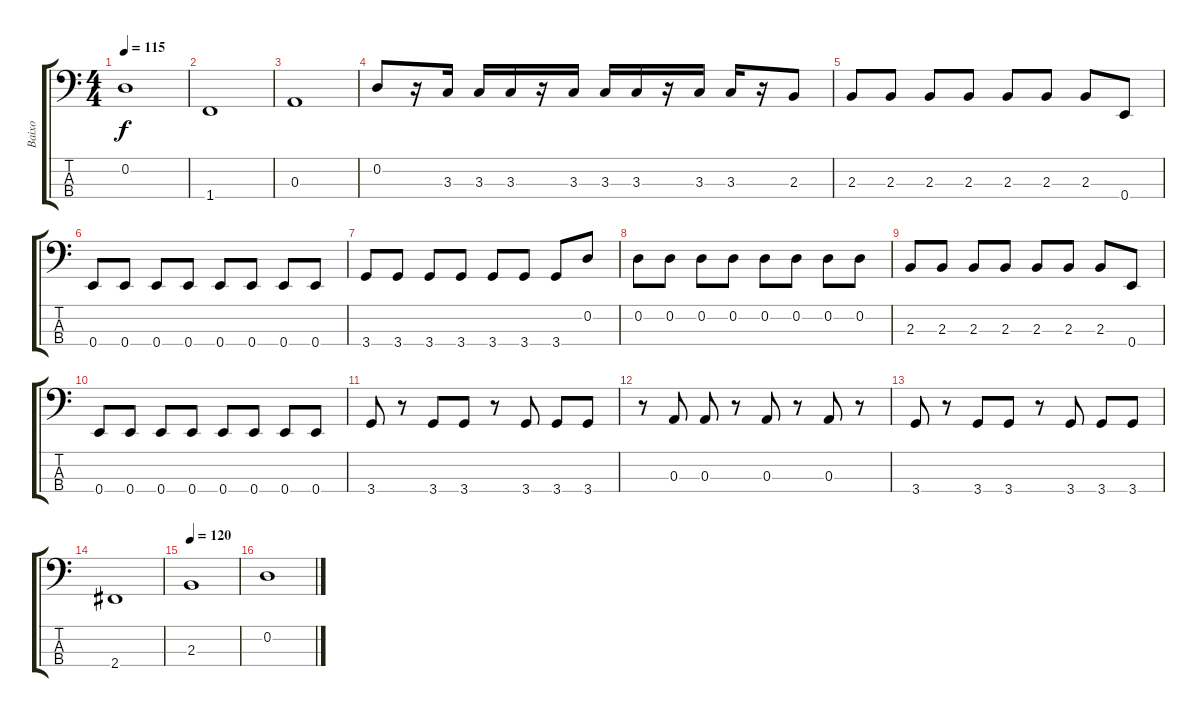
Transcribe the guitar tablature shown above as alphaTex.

\track ("Baixo" "Baixo") {instrument electricbassfinger}
\staff {score tabs}
\tuning (G2 D2 A1 E1) {hide}
\ts (4 4)
\tempo 115
\clef f4
\ks c
0.2{t}.1{dy f} |
1.4.1 |
0.3.1 |
0.2.8 r.16 3.3.16 3.3.16 3.3.16 r.16 3.3.16 3.3.16 3.3.16 r.16 3.3.16 3.3.16 r.16 2.3.8 |
2.3.8 2.3.8 2.3.8 2.3.8 2.3.8 2.3.8 2.3.8 0.4.8 |
0.4.8 0.4.8 0.4.8 0.4.8 0.4.8 0.4.8 0.4.8 0.4.8 |
3.4.8 3.4.8 3.4.8 3.4.8 3.4.8 3.4.8 3.4.8 0.2.8 |
0.2.8 0.2.8 0.2.8 0.2.8 0.2.8 0.2.8 0.2.8 0.2.8 |
2.3.8 2.3.8 2.3.8 2.3.8 2.3.8 2.3.8 2.3.8 0.4.8 |
0.4.8 0.4.8 0.4.8 0.4.8 0.4.8 0.4.8 0.4.8 0.4.8 |
3.4.8 r.8 3.4.8 3.4.8 r.8 3.4.8 3.4.8 3.4.8 |
r.8 0.3.8 0.3.8 r.8 0.3.8 r.8 0.3.8 r.8 |
3.4.8 r.8 3.4.8 3.4.8 r.8 3.4.8 3.4.8 3.4.8 |
2.4.1 |
\tempo 120
2.3.1 |
0.2.1
